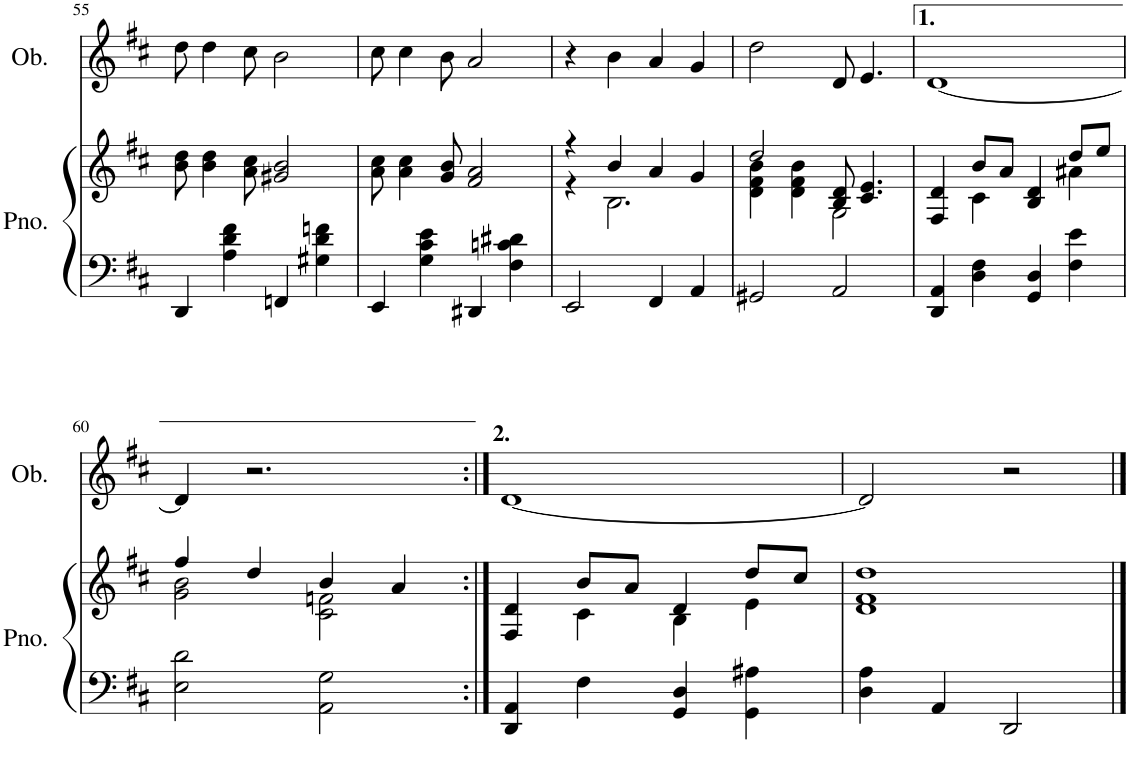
**kern	**kern	**kern
*part2	*part2	*part1
*staff3	*staff2	*staff1
*I"Piano	*	*I"Oboe
*I'Pno.	*	*I'Ob.
!!LO:PB:g=z
*clefF4	*clefG2	*clefG2
*k[f#c#]	*k[f#c#]	*k[f#c#]
*M2/2	*M2/2	*M2/2
*met(c|)	*met(c|)	*met(c|)
=55	=55	=55
4DD/	8b\ 8dd\	8dd\
.	4b\ 4dd\	4dd\
4A\ 4d\ 4f#\	.	.
.	8a\ 8cc#\	8cc#\
4FFn/	2g#X/ 2b/	2b\
4G#X\ 4d\ 4fn\	.	.
=56	=56	=56
4EE/	8a\ 8cc#\	8cc#\
.	4a\ 4cc#\	4cc#\
4G\ 4c#\ 4e\	.	.
.	8g/ 8b/	8b\
4DD#X/	2f#/ 2a/	2a/
4F#\ 4cn\ 4d#X\	.	.
=57	=57	=57
*	*^	*
2EE/	4r	4r	4r
.	4b/	2.B\	4b\
4FF#/	4a/	.	4a/
4AA/	4g/	.	4g/
=58	=58	=58	=58
2GG#X/	2dd/	4d\ 4f#\ 4b\	2dd\
.	.	4d\ 4f#\ 4b\	.
2AA/	8B/ 8d/	2G\	8d/
.	4.c#/ 4.e/	.	4.e/
=59	=59	=59	=59
4DD/ 4AA/	4d/	4F#/	[1d
4D\ 4F#\	8b/L	4c#\	.
.	8a/J	.	.
4GG/ 4D/	4d/	4B/	.
4F#\ 4e\	8dd/L	4a#X\	.
.	8ee/J	.	.
!!LO:LB:g=z
=60	=60	=60	=60
2E\ 2d\	4ff#/	2g\ 2b\	4d/]
.	4dd/	.	2.r
2AA\ 2G\	4b/	2c#\ 2fn\	.
.	4a/	.	.
=61:|!	=61:|!	=61:|!	=61:|!
4DD/ 4AA/	4d/	4F#/	[1d
4F#\	8b/L	4c#\	.
.	8a/J	.	.
4GG/ 4D/	4d/	4B\	.
4GG\ 4A#X\	8dd/L	4e\	.
.	8cc#/J	.	.
=62	=62	=62	=62
4D\ 4A\	1dd	1d 1f#	2d/]
4AA/	.	.	.
2DD/	.	.	2r
*	*v	*v	*
==	==	==
*-	*-	*-
